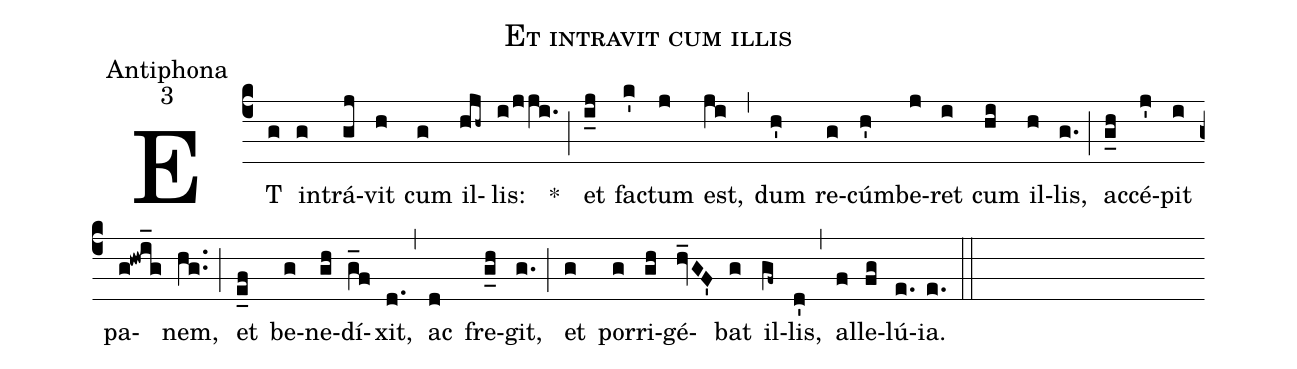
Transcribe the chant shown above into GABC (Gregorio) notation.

name:Et intravit cum illis;
office-part:Antiphona;
mode:3;
%%
(c4) ET(g) in(g)trá(gj)vit(h) cum(g) il(hjh~)lis:(i/jji.) *(;) et(i_j) fa(k')ctum(j) est,(ji) (,) dum(h') re(g)cúm(h')be(j)ret(i) cum(hi) il(h)lis,(g.) (;) ac(g_h)cé(j')pit(i) pa(g!hwi_g)nem,(hg..) (;) et(e_f) be(g)ne(gh)dí(g_f)xit,(d.) (,) ac(d) fre(g_h)git,(g.) (;) et(g) por(g)ri(gh)gé(hv_GF')bat(g) il(gf~)lis,(d') (,) al(f)le(fg)lú(e.)ia.(e.) (::)
